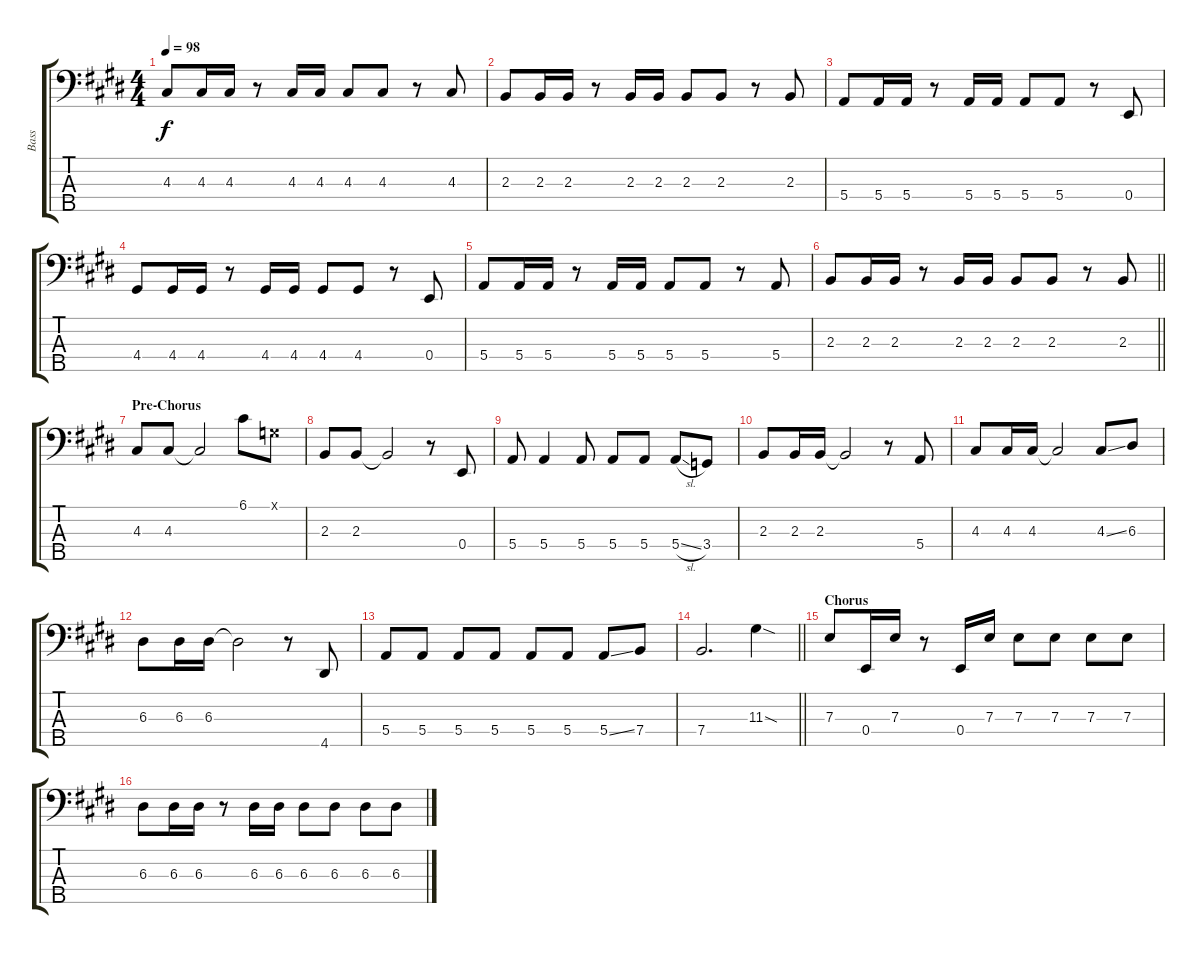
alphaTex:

\track ("Bass" "Bass") {instrument electricbassfinger}
\staff {score tabs}
\tuning (G2 D2 A1 E1 B0) {hide}
\ts (4 4)
\tempo 98
\clef f4
\ks e
4.3.8{dy f} 4.3.16 4.3.16 r.8 4.3.16 4.3.16 4.3.8 4.3.8 r.8 4.3.8 |
2.3.8 2.3.16 2.3.16 r.8 2.3.16 2.3.16 2.3.8 2.3.8 r.8 2.3.8 |
5.4.8 5.4.16 5.4.16 r.8 5.4.16 5.4.16 5.4.8 5.4.8 r.8 0.4.8 |
4.4.8 4.4.16 4.4.16 r.8 4.4.16 4.4.16 4.4.8 4.4.8 r.8 0.4.8 |
5.4.8 5.4.16 5.4.16 r.8 5.4.16 5.4.16 5.4.8 5.4.8 r.8 5.4.8 |
\barLineRight lightlight
2.3.8 2.3.16 2.3.16 r.8 2.3.16 2.3.16 2.3.8 2.3.8 r.8 2.3.8 |
\section ("" "Pre-Chorus")
4.3.8 4.3.8 4.3{t}.2 6.1.8 0.1{x}.8 |
2.3.8 2.3.8 2.3{t}.2 r.8 0.4.8 |
5.4.8 5.4.4 5.4.8 5.4.8 5.4.8 5.4{sl}.8 3.4.8 |
2.3.8 2.3.16 2.3.16 2.3{t}.2 r.8 5.4.8 |
4.3.8 4.3.16 4.3.16 4.3{t}.2 4.3{ss}.8 6.3.8 |
6.3.8 6.3.16 6.3.16 6.3{t}.2 r.8 4.5.8 |
5.4.8 5.4.8 5.4.8 5.4.8 5.4.8 5.4.8 5.4{ss}.8 7.4.8 |
\barLineRight lightlight
7.4.2{d} 11.3{sod}.4 |
\section ("" "Chorus")
7.3.8 0.4.16 7.3.16 r.8 0.4.16 7.3.16 7.3.8 7.3.8 7.3.8 7.3.8 |
6.3.8 6.3.16 6.3.16 r.8 6.3.16 6.3.16 6.3.8 6.3.8 6.3.8 6.3.8
